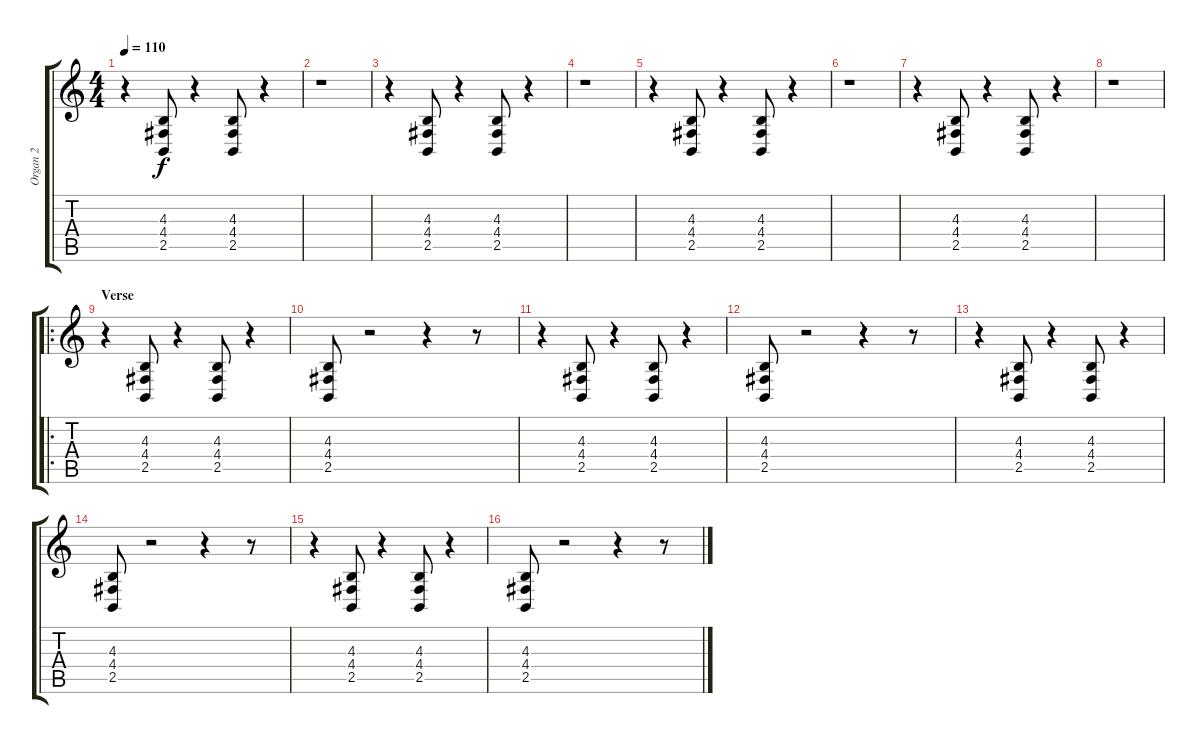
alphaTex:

\track ("Organ 2" "Organ 2") {instrument drawbarorgan}
\staff {score tabs}
\tuning (E4 B3 G3 D3 A2 E2) {hide}
\ts (4 4)
\tempo 110
\clef g2
\ks c
r.4{dy f instrument drawbarorgan} (4.3 4.4 2.5).8 r.4 (4.3 4.4 2.5).8 r.4 |
r.1 |
r.4 (4.3 4.4 2.5).8 r.4 (4.3 4.4 2.5).8 r.4 |
r.1 |
r.4 (4.3 4.4 2.5).8 r.4 (4.3 4.4 2.5).8 r.4 |
r.1 |
r.4 (4.3 4.4 2.5).8 r.4 (4.3 4.4 2.5).8 r.4 |
r.1 |
\ro
\section ("" "Verse")
r.4 (4.3 4.4 2.5).8 r.4 (4.3 4.4 2.5).8 r.4 |
(4.3 4.4 2.5).8 r.2 r.4 r.8 |
r.4 (4.3 4.4 2.5).8 r.4 (4.3 4.4 2.5).8 r.4 |
(4.3 4.4 2.5).8 r.2 r.4 r.8 |
r.4 (4.3 4.4 2.5).8 r.4 (4.3 4.4 2.5).8 r.4 |
(4.3 4.4 2.5).8 r.2 r.4 r.8 |
r.4 (4.3 4.4 2.5).8 r.4 (4.3 4.4 2.5).8 r.4 |
(4.3 4.4 2.5).8 r.2 r.4 r.8
